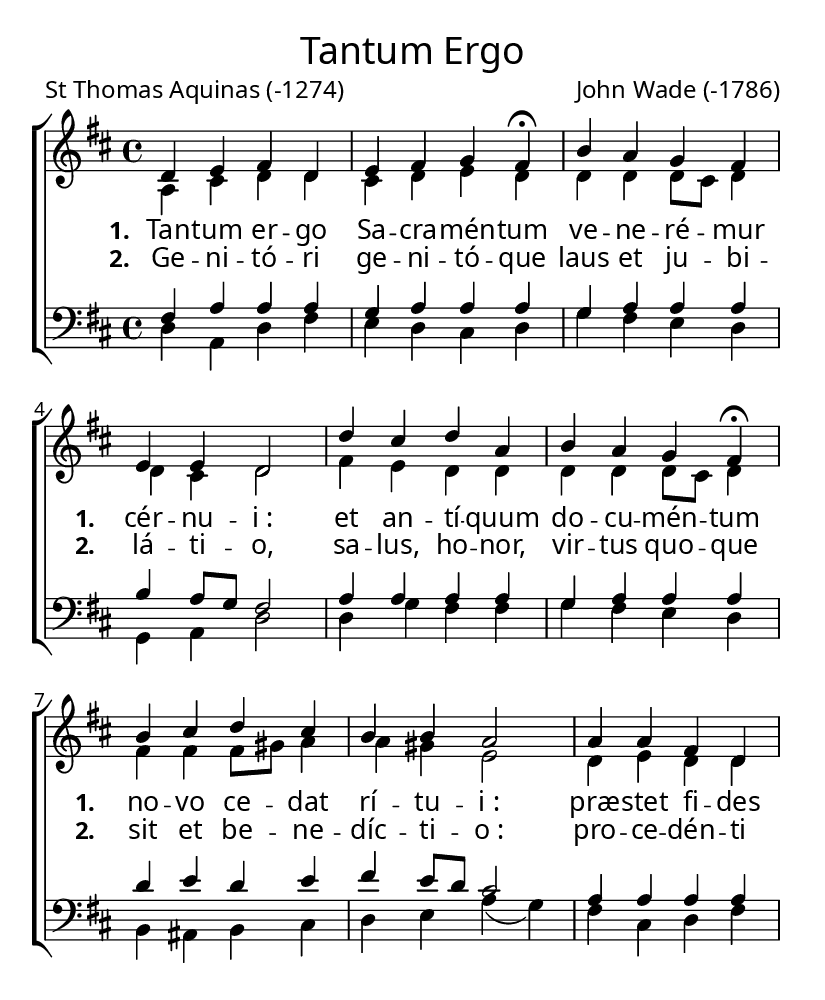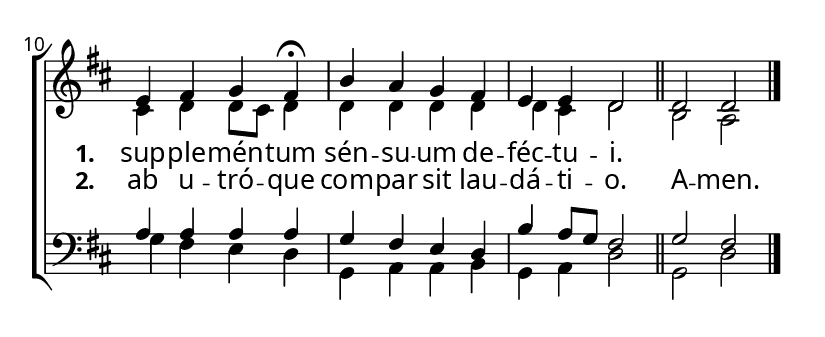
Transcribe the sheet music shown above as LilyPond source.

\version "2.14.2"
%\include "../util.ly"
\include "inc-header.ly"
\header {
  title = \markup{\override #'(font-name . "Garamond Premr Pro"){ \abs-fontsize #18 "Tantum Ergo"}}
  composer = \markup"John Wade (-1786)"
  poet = \markup "St Thomas Aquinas (-1274)"
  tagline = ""
}
\paper {
  inner-margin = 0.3\in
  outer-margin = 0.3\in
}
#(set-global-staff-size 19) \paper{ #(define fonts (make-pango-font-tree "Garamond Premr Pro" "Garamond Premr Pro" "Garamond Premr Pro" (/ 21 20))) }
global = {
  \key d \major
  \time 4/4
  %\dynamicUp
  %\set crescendoSpanner = #'dashed-line
  %\set midiInstrument = "recorder"
  \autoBeamOff
  \override DynamicTextSpanner #'style = #'none
}

sopMusic = \relative c' {
  d4 e fis d | e fis g fis \fermata | b a g fis | e e d2 |
  d'4 cis d a | b a g fis \fermata | b cis d cis | b b a2 |
  a4 a fis d | e fis g fis \fermata | b a g fis | e e d2 \bar "||"
  d d
  \bar "|."
}
sopWords = \lyricmode {
  \set stanza = "1. " \set shortVocalName = "1. "
  Tan -- tum er -- go Sa -- cra -- mén -- tum
  ve -- ne -- ré -- mur cér -- nu -- "i :"
  et an -- tí -- quum do -- cu -- mén -- tum
  no -- vo ce -- dat rí -- tu -- "i :"
  præ -- stet fi -- des sup -- ple -- mén -- tum
  sén -- su -- um de -- féc -- tu -- i.
}

sopWordsII = \lyricmode {
  \set stanza = "2. " \set shortVocalName = "2. "
  Ge -- ni -- tó -- ri ge -- ni -- tó -- que
  laus et ju -- bi -- lá -- ti -- o,
  sa -- lus, ho -- nor, vir -- tus quo -- que
  sit et be -- ne -- díc -- ti -- "o :"
  pro -- ce -- dén -- ti ab u -- tró -- que
  com -- par sit lau -- dá -- ti -- o.
  A -- men.
}

altoMusic = \relative c' {
  a4 cis d d | cis d e d | d d d8[ cis] d4 | d cis d2 |
  fis4 e d d | d d d8[ cis] d4 | fis fis fis8[ gis] a4 | a gis e2 |
  d4 e d d | cis d d8[ cis] d4 | d d d d | d cis d2 \bar "||"
  b a
  \bar "|."
}
tenorMusic = \relative c {
  fis4 a a a | g a a a | g a a a | b a8[ g] fis2 |
  a4 a a a | g a a a | d e d e | fis e8[ d] cis2 |
  a4 a a a | a a a a | g fis e d | b' a8[ g] fis2 \bar "||"
  g fis
  \bar "|."
}

bassMusic = \relative c {
  d4 a d fis | e d cis d | g fis e d | g, a d2 |
  d4 g fis fis | g fis e d | b ais b cis | d e a( g) |
  fis cis d fis | g fis e d | g, a a b | g a d2 \bar "||"
  g, d'
  \bar "|."
}
\score {
<<
   \new ChoirStaff <<
    \new Staff = women <<
      \new Voice = "sopranos" { \voiceOne << \global \sopMusic >> }
      \new Voice = "altos" { \voiceTwo << \global \altoMusic >> }
    >>
    \new Lyrics = "altos"  \lyricsto "sopranos" \sopWords
    \new Lyrics = "altosII"  \lyricsto "sopranos" \sopWordsII
   \new Staff = men <<
      \clef bass
      \new Voice = "tenors" { \voiceOne << \global \tenorMusic >> }
      \new Voice = "basses" { \voiceTwo << \global \bassMusic >> }
    >>
  >>
%    \new PianoStaff << \new Staff { \new Voice { \pianoRH } } \new Staff { \clef "bass" \pianoLH } >>
  >>
  \midi {
    \tempo 4 = 90
    \set Staff.midiInstrument = "flute"
  
    \context {
      \Voice
      \remove "Dynamic_performer"
    }
  }
  \layout {
    \context {
      \Lyrics
      % \override LyricText #'font-size = #1.3
      % \override VerticalAxisGroup #'staff-affinity = #0
      % \override LyricText #'X-offset = #center-on-word
    }
    \context {
      \Score
      % \override SpacingSpanner #'base-shortest-duration = #(ly:make-moment 1 8)
      % \override SpacingSpanner #'common-shortest-duration = #(ly:make-moment 1 4)
    }
    \context {
      % Remove all empty staves
      \Staff \RemoveEmptyStaves \override VerticalAxisGroup #'remove-first = ##t
      
      \override VerticalAxisGroup #'staff-staff-spacing =
      #'((basic-distance . 0)
         (minimum-distance . 0)
         (padding . -1)
         (stretchability . 2))
    }
  }
}
